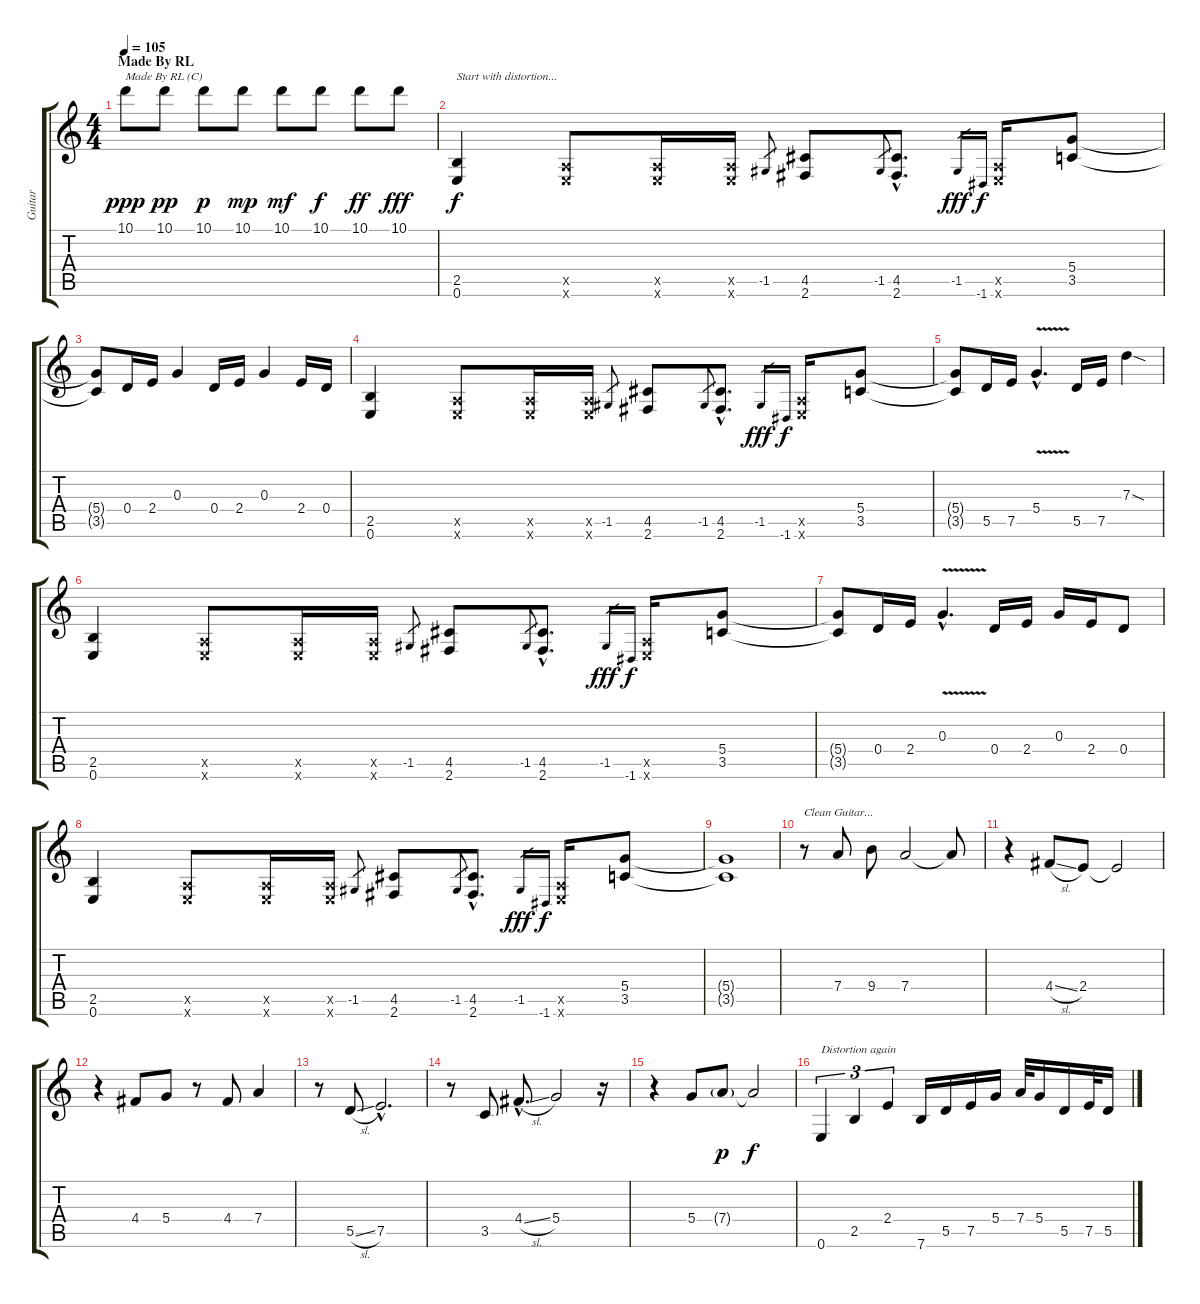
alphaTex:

\track ("Guitar" "Guitar") {instrument distortionguitar}
\staff {score tabs}
\tuning (E4 B3 G3 D3 A2 E2) {hide}
\ts (4 4)
\section ("" "Made By RL")
\tempo 105
\clef g2
\ks c
10.1.8{txt "Made By RL (C)" dy ppp instrument distortionguitar} 10.1.8{dy pp} 10.1.8{dy p} 10.1.8{dy mp} 10.1.8{dy mf} 10.1.8{dy f} 10.1.8{dy ff} 10.1.8{dy fff} |
(2.5 0.6).4{txt "Start with distortion..." dy f instrument distortionguitar} (0.5{x} 0.6{x}).8 (0.5{x} 0.6{x}).16 (0.5{x} 0.6{x}).16 -1.5.8{gr} (4.5 2.6).8 -1.5.8{gr} (4.5{hac} 2.6{hac}).8{d} -1.5.16{gr dy fff} -1.6.16{gr dy f} (0.5{x} 0.6{x}).16 (5.4 3.5).8 |
(5.4{t} 3.5{t}).8 0.4.16 2.4.16 0.3.4 0.4.16 2.4.16 0.3.4 2.4.16 0.4.16 |
(2.5 0.6).4 (0.5{x} 0.6{x}).8 (0.5{x} 0.6{x}).16 (0.5{x} 0.6{x}).16 -1.5.8{gr} (4.5 2.6).8 -1.5.8{gr} (4.5{hac} 2.6{hac}).8{d} -1.5.16{gr dy fff} -1.6.16{gr dy f} (0.5{x} 0.6{x}).16 (5.4 3.5).8 |
(5.4{t} 3.5{t}).8 5.5.16 7.5.16 5.4{v hac}.4{d} 5.5.16 7.5.16 7.3{sod}.4 |
(2.5 0.6).4 (0.5{x} 0.6{x}).8 (0.5{x} 0.6{x}).16 (0.5{x} 0.6{x}).16 -1.5.8{gr} (4.5 2.6).8 -1.5.8{gr} (4.5{hac} 2.6{hac}).8{d} -1.5.16{gr dy fff} -1.6.16{gr dy f} (0.5{x} 0.6{x}).16 (5.4 3.5).8 |
(5.4{t} 3.5{t}).8 0.4.16 2.4.16 0.3{v hac}.4{d} 0.4.16 2.4.16 0.3.16 2.4.16 0.4.8 |
(2.5 0.6).4 (0.5{x} 0.6{x}).8 (0.5{x} 0.6{x}).16 (0.5{x} 0.6{x}).16 -1.5.8{gr} (4.5 2.6).8 -1.5.8{gr} (4.5{hac} 2.6{hac}).8{d} -1.5.16{gr dy fff} -1.6.16{gr dy f} (0.5{x} 0.6{x}).16 (5.4 3.5).8 |
(5.4{t} 3.5{t}).1 |
r.8{txt "Clean Guitar..." instrument electricguitarjazz} 7.4.8 9.4.8 7.4.2 7.4{t}.8 |
r.4 4.4{sl}.8 2.4.8 2.4{t}.2 |
r.4 4.4.8 5.4.8 r.8 4.4.8 7.4.4 |
r.8 5.5{sl}.8 7.5{hac}.2{d} |
r.8 3.5.8 4.4{sl hac}.8{d} 5.4.2 r.16 |
r.4 5.4.8 7.4{g}.8{dy p} 7.4{t}.2{dy f} |
0.6.4{tu (3 2) txt "Distortion again" instrument distortionguitar} 2.5.4{tu (3 2)} 2.4.4{tu (3 2)} 7.6.16 5.5.16 7.5.16 5.4.16 7.4.32 5.4.16 5.5.16 7.5.32 5.5.16
